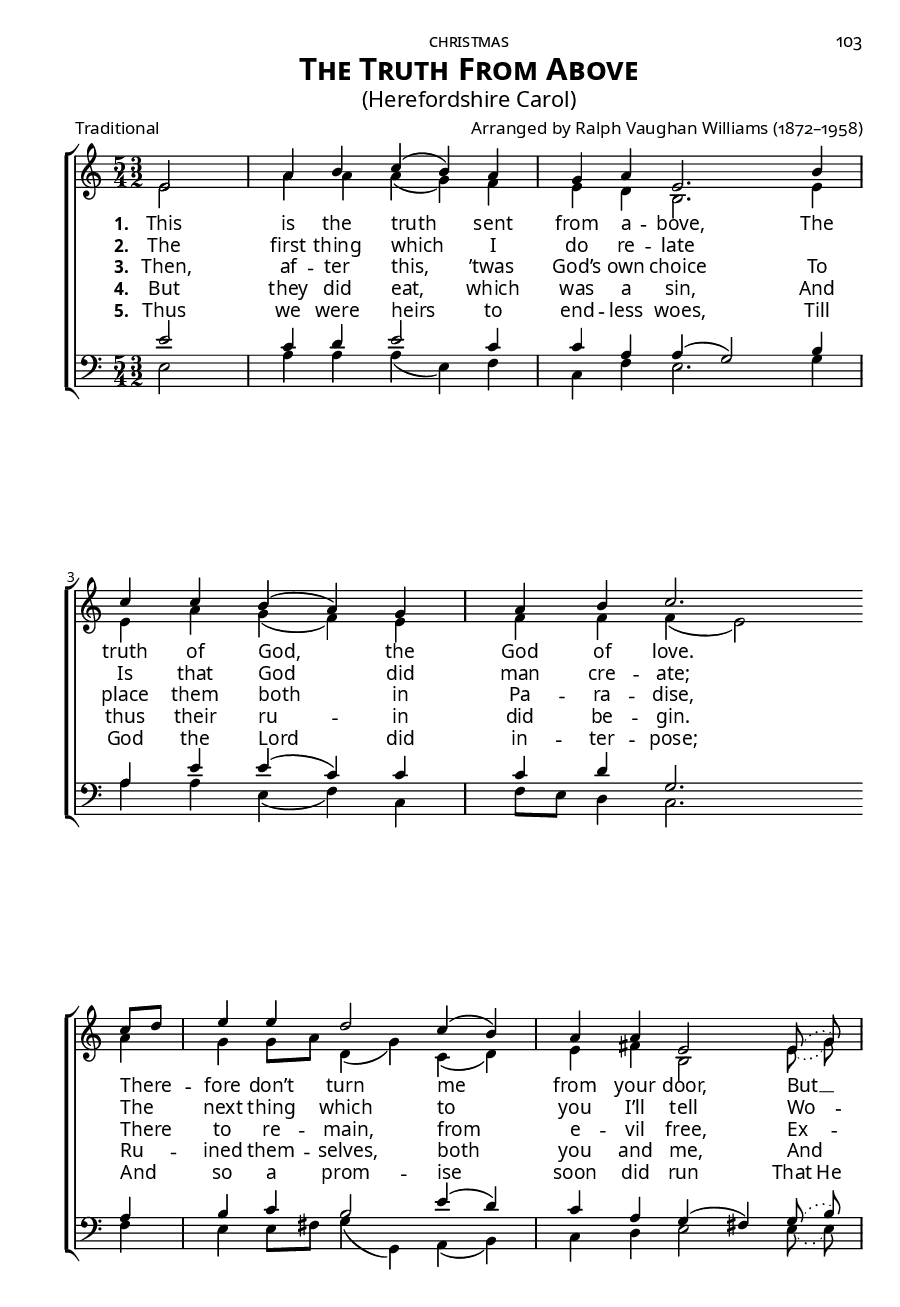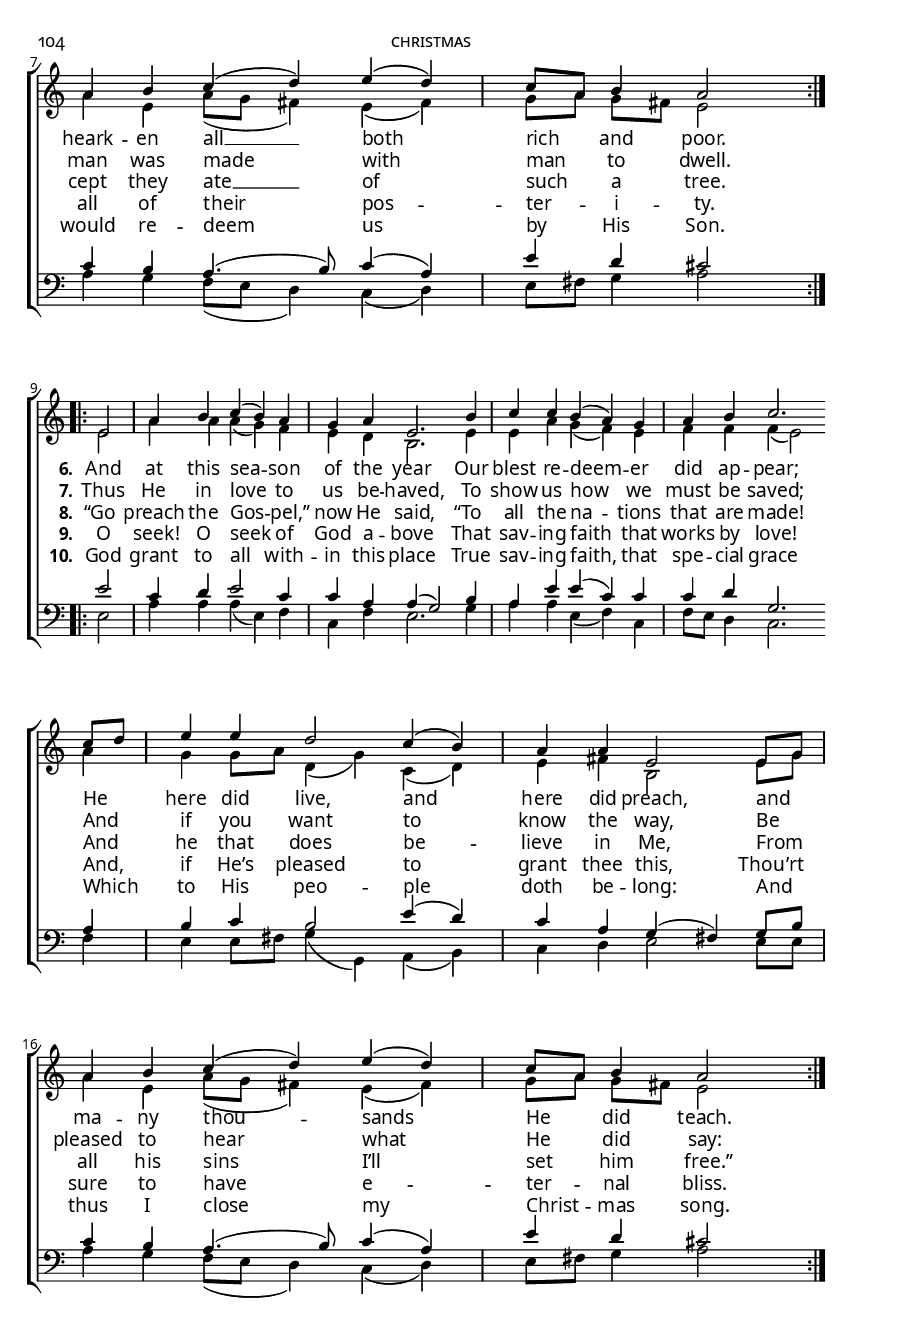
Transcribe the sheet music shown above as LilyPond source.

\version "2.14.2"
\include "util.ly"
\header {
  title = \markup{\override #'(font-name . "Garamond Premier Pro Semibold"){ \abs-fontsize #15 \smallCapsOldStyle"The Truth From Above"}}
  subtitle = \markup{\override #'(font-name . "Garamond Premier Pro"){ \abs-fontsize #10.5 "(Herefordshire Carol)"}}
  poet = \markup\oldStyleNum"Traditional"
  composer = \markup\oldStyleNum"Arranged by Ralph Vaughan Williams (1872–1958)"
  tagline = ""
}
\paper {
  %print-all-headers = ##f
  paper-height = 9\in
  paper-width = 6\in
  indent = 0\in
  %system-system-spacing = #'((basic-distance . 10) (padding . 0))
  system-system-spacing =
    #'((basic-distance . 0)
       (minimum-distance . 0)
       (padding . -5)
       (stretchability . 100))
  ragged-last-bottom = ##f
  ragged-bottom = ##f
  two-sided = ##t
  inner-margin = 0.5\in
  outer-margin = 0.25\in
  top-margin = 0.25\in
  bottom-margin = 0.25\in
  first-page-number = #103
  print-first-page-number = ##t
  headerLine = \markup{\override #'(font-name . "Garamond Premier Pro") \smallCapsOldStyle"christmas"}
  oddHeaderMarkup = \markup\fill-line{
     \override #'(font-name . "Garamond Premier Pro")\abs-fontsize #8.5
     \combine 
        \fill-line{"" \on-the-fly #print-page-number-check-first
        \oldStylePageNum""
        }
        \fill-line{\headerLine}
  }
  evenHeaderMarkup = \markup {
     \override #'(font-name . "Garamond Premier Pro")\abs-fontsize #8.5
     \combine
        \on-the-fly #print-page-number-check-first
        \oldStylePageNum""
        \fill-line{\headerLine}
  }
}
#(set-global-staff-size 15) \paper{ #(define fonts (make-pango-font-tree "GoudyOlSt BT" "Garamond Premier Pro" "Garamond Premier Pro" (/ 15 20))) }
#(define ((compound-time one two num numtwo) grob)
   (grob-interpret-markup grob
                          (markup #:override '(baseline-skip . 0) #:number
                                  (#:line ((#:column (one num))
                                           (#:column (two numtwo)))))))
global = {
  \key c \major
  \autoBeamOff
  \override Staff.TimeSignature #'stencil = #(compound-time "5" "3" "4" "2")
  \time 11/4
}

sopMusic = \relative c' {
  \repeat volta 3 {
    \partial 2 e2 |
    \partial 4*5 a4 b c( b) a |
    \partial 2*3 g a e2. b'4 |
    
    \partial 4*5 c c b( a) g |
    \partial 2*3 a b c2. \bar""\break c8[ d] |
    \partial 2*3 e4 e d2 c4( b) |
    
    \partial 4*5 \slurDotted a a e2 e8( g) |
    \slurSolid
    \partial 2*3 a4 b c( d) e( d) |
    \partial 1 c8[ a] b4 a2
  }
  \break
  
  
  \repeat volta 2 {
    \partial 2 e2 |
    \partial 4*5 a4 b c( b) a |
    \partial 2*3 g a e2. b'4 |
    
    \partial 4*5 c c b( a) g |
    \partial 2*3 a b c2. \bar""\break c8[ d] |
    \partial 2*3 e4 e d2 c4( b) |
    
    \partial 4*5 a a e2 e8[ g] |
    \partial 2*3 a4 b c( d) e( d) |
    \partial 1 c8[ a] b4 a2
  }
}
sopWords = \lyricmode {
  
}

altoMusic = \relative c' {
  e2 |
  a4 a a( g) f |
  e d b2. e4 |
  
  e a g( f) e |
  f f f( e2) a4 |
  g g8[ a] d,4( g) c,( d) |
  
  \slurDotted e fis b,2 e8( g) |
  \slurSolid a4 e a8([ g] fis4) e( fis) |
  g8[ a] g[ fis] e2
  
  
  
  e2 |
  a4 a a( g) f |
  e d b2. e4 |
  
  e a g( f) e |
  f f f( e2) a4 |
  g g8[ a] d,4( g) c,( d) |
  
  e fis b,2 e8[ g] |
  a4 e a8([ g] fis4) e( fis) |
  g8[ a] g[ fis] e2
}

altoWords = \lyricmode {
  \dropLyricsXI
  \set stanza = #"1. "
  This is the truth sent from a -- bove,
  The truth of God, the God of love.
  There -- fore don’t turn me from your door,
  But __ heark -- en all __ both rich and poor.
  
  \set stanza = #"6."
  And at this sea -- son of the year
  Our blest re -- deem -- er did ap -- pear;
  He here did live, and here did preach,
  and ma -- ny thou -- sands He did teach.
}
altoWordsII = \lyricmode {
  \dropLyricsXI
%\markup\italic
  \set stanza = #"2. "
  The first thing which I do re -- late
  \skip1
  Is that God did man cre -- ate;
  The next thing which to you I’ll tell
  Wo -- man was made with man to dwell.
  
  \set stanza = #"7."
  Thus He in love to us be -- haved,
  To show us how we must be saved;
  And if you want to know the way,
  Be pleased to hear what He did say:
}
altoWordsIII = \lyricmode {
  \dropLyricsXI
  \set stanza = #"3. "
  Then, af -- ter this, ’twas God’s own choice
  To place them both in Pa -- ra -- dise,
  There to re -- main, from e -- vil free,
  Ex -- cept they ate __ of such a tree.

  \set stanza = #"8."
  “Go preach the Gos -- pel,” now He said,
  “To all the na -- tions that are made!
  And he that does be -- lieve in Me,
  From all his sins I’ll set him free.”

}
altoWordsIV = \lyricmode {
  \dropLyricsXI
  \set stanza = #"4. "
  But they did eat, which was a sin,
  And thus their ru -- in did be -- gin.
  Ru -- ined them -- selves, both you and me,
  And all of their pos -- ter -- i -- ty.
  
  \set stanza = #"9."
  O seek! O seek of God a -- bove
  That sav -- ing faith that works by love!
  And, if He’s pleased to grant thee this,
  \set ignoreMelismata = ##t
  Thou -- ’rt
  \unset ignoreMelismata
  sure to have e -- ter -- nal bliss.
}
altoWordsV = \lyricmode {
  \dropLyricsXI
  \set stanza = #"5. "
  Thus we were heirs to end -- less woes,
  Till God the Lord did in -- ter -- pose;
  And so a prom -- ise soon did run
  \set ignoreMelismata = ##t
  That He
  \unset ignoreMelismata
  would re -- deem us by His Son.
  
  \set stanza = #"10."
  God grant to all with -- in this place
  True sav -- ing faith, that spe -- cial grace
  Which to His peo -- ple doth be -- long:
  And thus I close my Christ -- mas song.

}
altoWordsVI = \lyricmode {
  \set stanza = #"6. "
  \set ignoreMelismata = ##t
}
tenorMusic = \relative c' {
  e2 |
  c4 d e2 c4 |
  c a a( g2) b4 |
  
  a e' e( c) c |
  c d g,2. a4 |
  b c b2 e4( d) |
  
  c a g( fis!) \slurDotted g8( b) |
  \slurSolid c4 b a4.( b8) c4( a) |
  e'4 d cis2
  
  
  
  e2 |
  c4 d e2 c4 |
  c a a( g2) b4 |
  
  a e' e( c) c |
  c d g,2. a4 |
  b c b2 e4( d) |
  
  c a g( fis!) g8[ b] |
  c4 b a4.( b8) c4( a) |
  e'4 d cis2
}
tenorWords = \lyricmode {
  
}

bassMusic = \relative c {
  e2 |
  a4 a a( e) f |
  c f e2. g4 |
  
  a4 a e( f) c |
  f8[ e] d4 c2. f4 |
  e e8[ fis] g4( g,) a( b) |
  
  c4 d e2 \slurDotted e8( e) |
  a4 g \slurSolid f8([ e] d4) c( d) |
  e8[ fis] g4 a2
  
  
  
  
  
  e2 |
  a4 a a( e) f |
  c f e2. g4 |
  
  a4 a e( f) c |
  f8[ e] d4 c2. f4 |
  e e8[ fis] g4( g,) a( b) |
  
  c4 d e2 e8[ e] |
  a4 g f8([ e] d4) c( d) |
  e8[ fis] g4 a2
}
bassWords = \lyricmode {

}

pianoRH = \relative c' {
  
}
pianoLH = \relative c' {
  
}

\score {
  <<
   \new ChoirStaff <<
    \new Staff = women <<
      \new Voice = "sopranos" { \voiceOne << \global \sopMusic >> }
      \new Voice = "altos" { \voiceTwo << \global \altoMusic >> }
    >>
    \new Lyrics \with { alignAboveContext = #"women" \override VerticalAxisGroup #'nonstaff-relatedstaff-spacing = #'((basic-distance . 1))} \lyricsto "sopranos" \sopWords
    \new Lyrics = "altosVI"  \with { alignBelowContext = #"women" } \lyricsto "sopranos" \altoWordsVI
    \new Lyrics = "altosV"  \with { alignBelowContext = #"women" } \lyricsto "sopranos" \altoWordsV
    \new Lyrics = "altosIV"  \with { alignBelowContext = #"women" } \lyricsto "sopranos" \altoWordsIV
    \new Lyrics = "altosIII"  \with { alignBelowContext = #"women" } \lyricsto "sopranos" \altoWordsIII
    \new Lyrics = "altosII"  \with { alignBelowContext = #"women" } \lyricsto "sopranos" \altoWordsII
    \new Lyrics = "altos"  \with { alignBelowContext = #"women" \override VerticalAxisGroup #'nonstaff-relatedstaff-spacing = #'((padding . -1)) } \lyricsto "sopranos" \altoWords
   \new Staff = men <<
      \clef bass
      \new Voice = "tenors" { \voiceOne << \global \tenorMusic >> }
      \new Voice = "basses" { \voiceTwo << \global \bassMusic >> }
    >>
    \new Lyrics \with { alignAboveContext = #"men" \override VerticalAxisGroup #'nonstaff-relatedstaff-spacing = #'((basic-distance . 1)) } \lyricsto "tenors" \tenorWords
    \new Lyrics \with { alignBelowContext = #"men" \override VerticalAxisGroup #'nonstaff-relatedstaff-spacing = #'((basic-distance . 1)) } \lyricsto "basses" \bassWords
  >>
%    \new PianoStaff << \new Staff { \new Voice { \pianoRH } } \new Staff { \clef "bass" \pianoLH } >>
  >>
  \layout {
    \context {
      \Score
      \override SpacingSpanner #'base-shortest-duration = #(ly:make-moment 1 2)
      \override SpacingSpanner #'common-shortest-duration = #(ly:make-moment 1 2)
    }
    \context {
      % Remove all empty staves
      % \Staff \RemoveEmptyStaves \override VerticalAxisGroup #'remove-first = ##t
    }
    \context {
      \Lyrics
      \override LyricText #'X-offset = #center-on-word
    }
  }
  \midi {
    \tempo 4 = 100
    \set Staff.midiInstrument = "flute"
  
    \context {
      \Voice
      \remove "Dynamic_performer"
    }
  }
}
